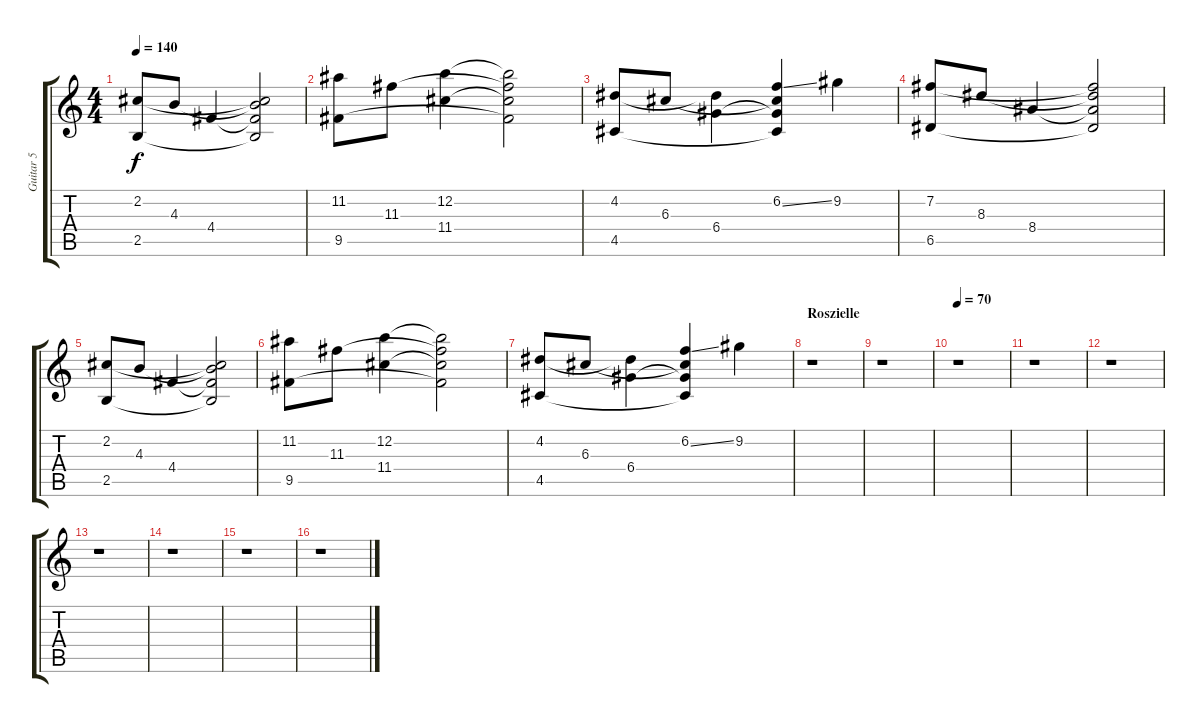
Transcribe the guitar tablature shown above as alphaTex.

\track ("Guitar 5" "Guitar 5") {instrument distortionguitar}
\staff {score tabs}
\tuning (E4 B3 G3 D3 A2 D2) {hide}
\ts (4 4)
\tempo 140
\clef g2
\ks c
(2.2 2.5).8{dy f} 4.3.8 4.4.4 (2.2{t} 4.3{t} 4.4{t} 2.5{t}).2 |
(11.2 9.5).8 11.3.8 (12.2 11.4).4 (12.2{t} 11.3{t} 11.4{t} 9.5{t}).2 |
(4.2 4.5).8 6.3.8 (4.2{t} 6.4).4 (6.2{ss} 6.3{t} 6.4{t} 4.5{t}).4 9.2.4 |
(7.2 6.5).8 8.3.8 8.4.4 (7.2{t} 8.3{t} 8.4{t} 6.5{t}).2 |
(2.2 2.5).8 4.3.8 4.4.4 (2.2{t} 4.3{t} 4.4{t} 2.5{t}).2 |
(11.2 9.5).8 11.3.8 (12.2 11.4).4 (12.2{t} 11.3{t} 11.4{t} 9.5{t}).2 |
(4.2 4.5).8 6.3.8 (4.2{t} 6.4).4 (6.2{ss} 6.3{t} 6.4{t} 4.5{t}).4 9.2.4 |
\section ("" "Roszielle")
r.1 |
r.1 |
\tempo 70
r.1 |
r.1 |
r.1 |
r.1 |
r.1 |
r.1 |
r.1
